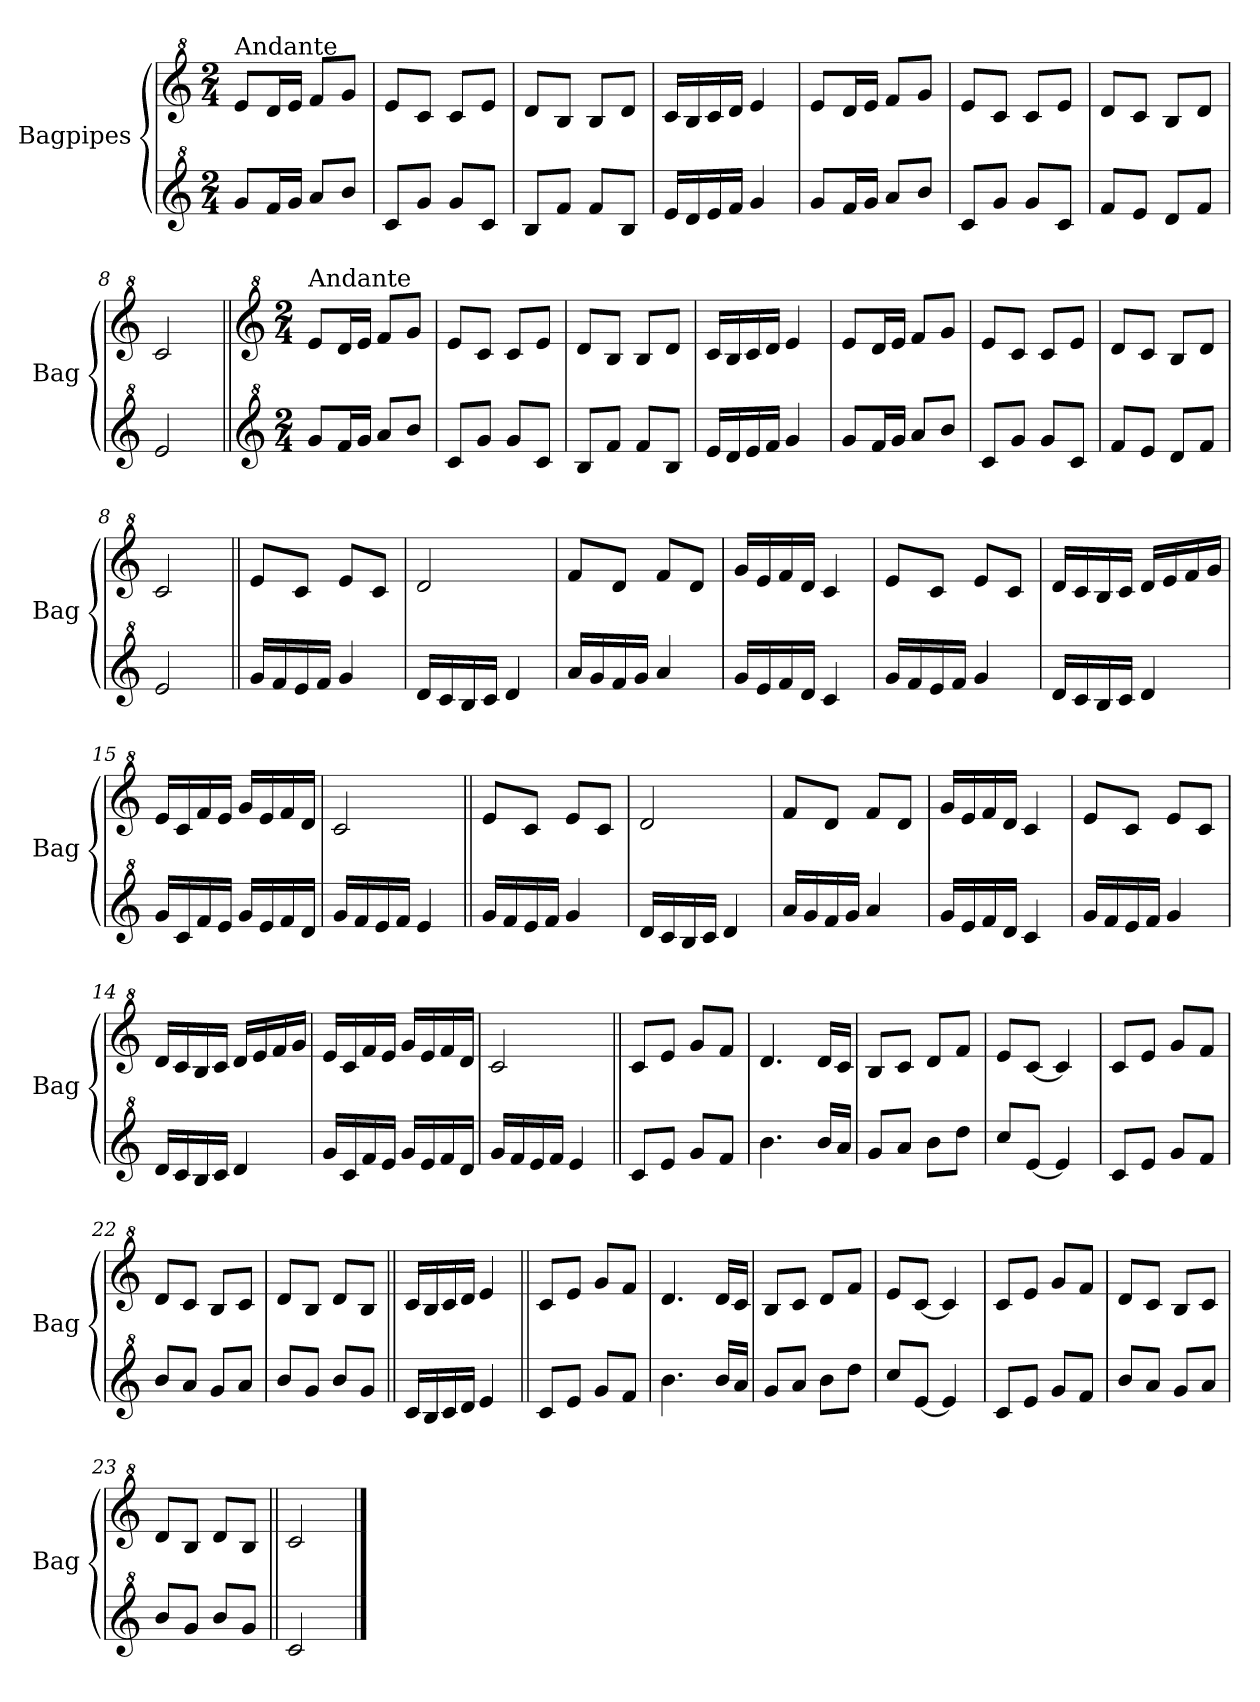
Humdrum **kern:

**kern	**kern
*part2	*part1
*staff2	*staff1
*I"Bagpipes	*I"Bagpipes
*I'Bag	*I'Bag
*clefG^2	*clefG^2
*k[]	*k[]
*C:	*C:
*M2/4	*M2/4
=1||	=1||
!	!LO:TX:a:t=Andante
8gg/L	8ee/L
16ff/L	16dd/L
16gg/JJ	16ee/JJ
8aa/L	8ff/L
8bb/J	8gg/J
=2	=2
8cc/L	8ee/L
8gg/J	8cc/J
8gg/L	8cc/L
8cc/J	8ee/J
=3	=3
8b/L	8dd/L
8ff/J	8b/J
8ff/L	8b/L
8b/J	8dd/J
=4	=4
16ee/LL	16cc/LL
16dd/	16b/
16ee/	16cc/
16ff/JJ	16dd/JJ
4gg/	4ee/
=5	=5
8gg/L	8ee/L
16ff/L	16dd/L
16gg/JJ	16ee/JJ
8aa/L	8ff/L
8bb/J	8gg/J
=6	=6
8cc/L	8ee/L
8gg/J	8cc/J
8gg/L	8cc/L
8cc/J	8ee/J
=7	=7
8ff/L	8dd/L
8ee/J	8cc/J
8dd/L	8b/L
8ff/J	8dd/J
=8	=8
2ee/	2cc/
=1a||	=1a||
*clefG^2	*clefG^2
*k[]	*k[]
*C:	*C:
*M2/4	*M2/4
!	!LO:TX:a:t=Andante
8gg/L	8ee/L
16ff/L	16dd/L
16gg/JJ	16ee/JJ
8aa/L	8ff/L
8bb/J	8gg/J
=2a	=2a
8cc/L	8ee/L
8gg/J	8cc/J
8gg/L	8cc/L
8cc/J	8ee/J
=3a	=3a
8b/L	8dd/L
8ff/J	8b/J
8ff/L	8b/L
8b/J	8dd/J
=4a	=4a
16ee/LL	16cc/LL
16dd/	16b/
16ee/	16cc/
16ff/JJ	16dd/JJ
4gg/	4ee/
=5a	=5a
8gg/L	8ee/L
16ff/L	16dd/L
16gg/JJ	16ee/JJ
8aa/L	8ff/L
8bb/J	8gg/J
=6a	=6a
8cc/L	8ee/L
8gg/J	8cc/J
8gg/L	8cc/L
8cc/J	8ee/J
=7a	=7a
8ff/L	8dd/L
8ee/J	8cc/J
8dd/L	8b/L
8ff/J	8dd/J
=8a	=8a
2ee/	2cc/
=9||	=9||
16gg/LL	8ee/L
16ff/	.
16ee/	8cc/J
16ff/JJ	.
4gg/	8ee/L
.	8cc/J
=10	=10
16dd/LL	2dd/
16cc/	.
16b/	.
16cc/JJ	.
4dd/	.
!!LO:LB:g=z
=11	=11
16aa/LL	8ff/L
16gg/	.
16ff/	8dd/J
16gg/JJ	.
4aa/	8ff/L
.	8dd/J
=12	=12
16gg/LL	16gg/LL
16ee/	16ee/
16ff/	16ff/
16dd/JJ	16dd/JJ
4cc/	4cc/
=13	=13
16gg/LL	8ee/L
16ff/	.
16ee/	8cc/J
16ff/JJ	.
4gg/	8ee/L
.	8cc/J
=14	=14
16dd/LL	16dd/LL
16cc/	16cc/
16b/	16b/
16cc/JJ	16cc/JJ
4dd/	16dd/LL
.	16ee/
.	16ff/
.	16gg/JJ
=15	=15
16gg/LL	16ee/LL
16cc/	16cc/
16ff/	16ff/
16ee/JJ	16ee/JJ
16gg/LL	16gg/LL
16ee/	16ee/
16ff/	16ff/
16dd/JJ	16dd/JJ
=16	=16
16gg/LL	2cc/
16ff/	.
16ee/	.
16ff/JJ	.
4ee/	.
=9a||	=9a||
16gg/LL	8ee/L
16ff/	.
16ee/	8cc/J
16ff/JJ	.
4gg/	8ee/L
.	8cc/J
=10a	=10a
16dd/LL	2dd/
16cc/	.
16b/	.
16cc/JJ	.
4dd/	.
!!LO:LB:g=z
=11a	=11a
16aa/LL	8ff/L
16gg/	.
16ff/	8dd/J
16gg/JJ	.
4aa/	8ff/L
.	8dd/J
=12a	=12a
16gg/LL	16gg/LL
16ee/	16ee/
16ff/	16ff/
16dd/JJ	16dd/JJ
4cc/	4cc/
=13a	=13a
16gg/LL	8ee/L
16ff/	.
16ee/	8cc/J
16ff/JJ	.
4gg/	8ee/L
.	8cc/J
=14a	=14a
16dd/LL	16dd/LL
16cc/	16cc/
16b/	16b/
16cc/JJ	16cc/JJ
4dd/	16dd/LL
.	16ee/
.	16ff/
.	16gg/JJ
=15a	=15a
16gg/LL	16ee/LL
16cc/	16cc/
16ff/	16ff/
16ee/JJ	16ee/JJ
16gg/LL	16gg/LL
16ee/	16ee/
16ff/	16ff/
16dd/JJ	16dd/JJ
=16a	=16a
16gg/LL	2cc/
16ff/	.
16ee/	.
16ff/JJ	.
4ee/	.
=17||	=17||
8cc/L	8cc/L
8ee/J	8ee/J
8gg/L	8gg/L
8ff/J	8ff/J
=18	=18
4.bb\	4.dd/
16bb/LL	16dd/LL
16aa/JJ	16cc/JJ
=19	=19
8gg/L	8b/L
8aa/J	8cc/J
8bb\L	8dd/L
8ddd\J	8ff/J
!!LO:LB:g=z
=20	=20
8ccc/L	8ee/L
[8ee/J	[8cc/J
4ee/]	4cc/]
=21	=21
8cc/L	8cc/L
8ee/J	8ee/J
8gg/L	8gg/L
8ff/J	8ff/J
=22	=22
8bb/L	8dd/L
8aa/J	8cc/J
8gg/L	8b/L
8aa/J	8cc/J
=23	=23
8bb/L	8dd/L
8gg/J	8b/J
8bb/L	8dd/L
8gg/J	8b/J
=24||	=24||
16cc/LL	16cc/LL
16b/	16b/
16cc/	16cc/
16dd/JJ	16dd/JJ
4ee/	4ee/
=17||	=17||
8cc/L	8cc/L
8ee/J	8ee/J
8gg/L	8gg/L
8ff/J	8ff/J
=18	=18
4.bb\	4.dd/
16bb/LL	16dd/LL
16aa/JJ	16cc/JJ
=19	=19
8gg/L	8b/L
8aa/J	8cc/J
8bb\L	8dd/L
8ddd\J	8ff/J
!!LO:LB:g=z
=20	=20
8ccc/L	8ee/L
[8ee/J	[8cc/J
4ee/]	4cc/]
=21	=21
8cc/L	8cc/L
8ee/J	8ee/J
8gg/L	8gg/L
8ff/J	8ff/J
=22	=22
8bb/L	8dd/L
8aa/J	8cc/J
8gg/L	8b/L
8aa/J	8cc/J
=23	=23
8bb/L	8dd/L
8gg/J	8b/J
8bb/L	8dd/L
8gg/J	8b/J
=25||	=25||
2cc/	2cc/
==	==
*-	*-
